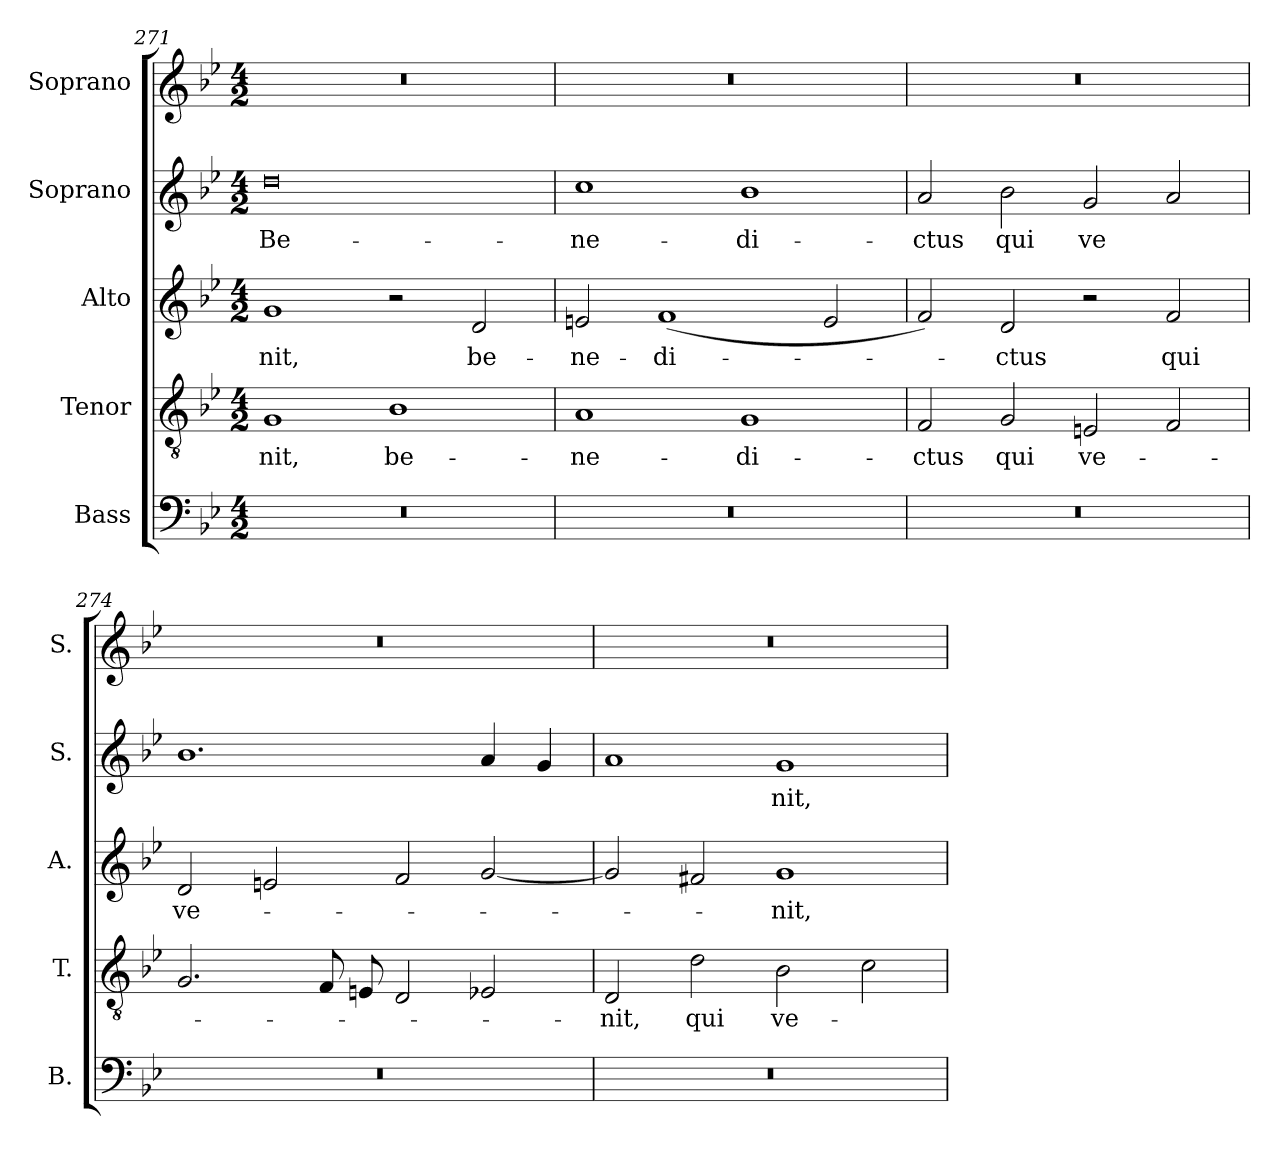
**kern	**kern	**text	**kern	**text	**kern	**text	**kern
*part5	*part4	*part4	*part3	*part3	*part2	*part2	*part1
*staff5	*staff4	*staff4	*staff3	*staff3	*staff2	*staff2	*staff1
*I"Bass	*I"Tenor	*	*I"Alto	*	*I"Soprano	*	*I"Soprano
*I'B.	*I'T.	*	*I'A.	*	*I'S.	*	*I'S.
*clefF4	*clefGv2	*	*clefG2	*	*clefG2	*	*clefG2
*	*ITrd7c12	*	*	*	*	*	*
*k[b-e-]	*k[b-e-]	*	*k[b-e-]	*	*k[b-e-]	*	*k[b-e-]
*B-:	*B-:	*	*B-:	*	*B-:	*	*B-:
*M4/2	*M4/2	*	*M4/2	*	*M4/2	*	*M4/2
=271	=271	=271	=271	=271	=271	=271	=271
!LO:N:vis=1	!	!	!	!	!	!	!
!	!	!LO:LY:b:color=#000000	!	!	!	!	!
!	!	!	!	!LO:LY:b:color=#000000	!	!	!
!	!	!	!	!	!	!LO:LY:b:color=#000000	!LO:N:vis=1
0r	1GGi	-nit,	1gi	-nit,	0ddi	Be-	0r
!	!	!LO:LY:b:color=#000000	!	!	!	!	!
.	1BB-i	be-	2r	.	.	.	.
!	!	!	!	!LO:LY:b:color=#000000	!	!	!
.	.	.	2di/	be-	.	.	.
=272	=272	=272	=272	=272	=272	=272	=272
!LO:N:vis=1	!	!	!	!	!	!	!
!	!	!LO:LY:b:color=#000000	!	!	!	!	!
!	!	!	!	!LO:LY:b:color=#000000	!	!	!
!	!	!	!	!	!	!LO:LY:b:color=#000000	!LO:N:vis=1
0r	1AAi	-ne-	2eni/	-ne-	1cci	-ne-	0r
!	!	!	!	!LO:LY:b:color=#000000	!	!	!
.	.	.	(1fi	-di-	.	.	.
!	!	!LO:LY:b:color=#000000	!	!	!	!	!
!	!	!	!	!	!	!LO:LY:b:color=#000000	!
.	1GGi	-di-	.	.	1b-i	-di-	.
.	.	.	2ei/	.	.	.	.
=273	=273	=273	=273	=273	=273	=273	=273
!LO:N:vis=1	!	!	!	!	!	!	!
!	!	!LO:LY:b:color=#000000	!	!	!	!	!
!	!	!	!	!	!	!LO:LY:b:color=#000000	!LO:N:vis=1
0r	2FFi/	-ctus	2fi/)	.	2ai/	-ctus	0r
!	!	!LO:LY:b:color=#000000	!	!	!	!	!
!	!	!	!	!LO:LY:b:color=#000000	!	!	!
!	!	!	!	!	!	!LO:LY:b:color=#000000	!
.	2GGi/	qui	2di/	-ctus	2b-i\	qui	.
!	!	!LO:LY:b:color=#000000	!	!	!	!	!
!	!	!	!	!	!	!LO:LY:b:color=#000000	!
.	2EEni/	ve-	2r	.	2gi/	ve-	.
!	!	!	!	!LO:LY:b:color=#000000	!	!	!
.	2FFi/	.	2fi/	qui	2ai/	.	.
!!LO:LB:g=z
=274	=274	=274	=274	=274	=274	=274	=274
!LO:N:vis=1	!	!	!	!	!	!	!
!	!	!	!	!LO:LY:b:color=#000000	!	!	!LO:N:vis=1
0r	2.GGi/	.	2di/	ve-	1.b-i	.	0r
.	.	.	2eni/	.	.	.	.
.	8FFi/	.	.	.	.	.	.
.	8EEni/	.	.	.	.	.	.
.	2DDi/	.	2fi/	.	.	.	.
.	2EE-Xi/	.	[2gi/	.	4ai/	.	.
.	.	.	.	.	4gi/	.	.
=275	=275	=275	=275	=275	=275	=275	=275
!LO:N:vis=1	!	!	!	!	!	!	!
!	!	!LO:LY:b:color=#000000	!	!	!	!	!
!	!	!	!	!	!	!LO:LY:b:color=#000000	!LO:N:vis=1
0r	2DDi/	-nit,	2gi/]	.	1ai	--	0r
!	!	!LO:LY:b:color=#000000	!	!	!	!	!
.	2Di\	qui	2f#Xi/	.	.	.	.
!	!	!LO:LY:b:color=#000000	!	!	!	!	!
!	!	!	!	!LO:LY:b:color=#000000	!	!	!
!	!	!	!	!	!	!LO:LY:b:color=#000000	!
.	2BB-i\	ve-	1gi	-nit,	1gi	nit,	.
.	2Ci\	.	.	.	.	.	.
=	=	=	=	=	=	=	=
*-	*-	*-	*-	*-	*-	*-	*-
